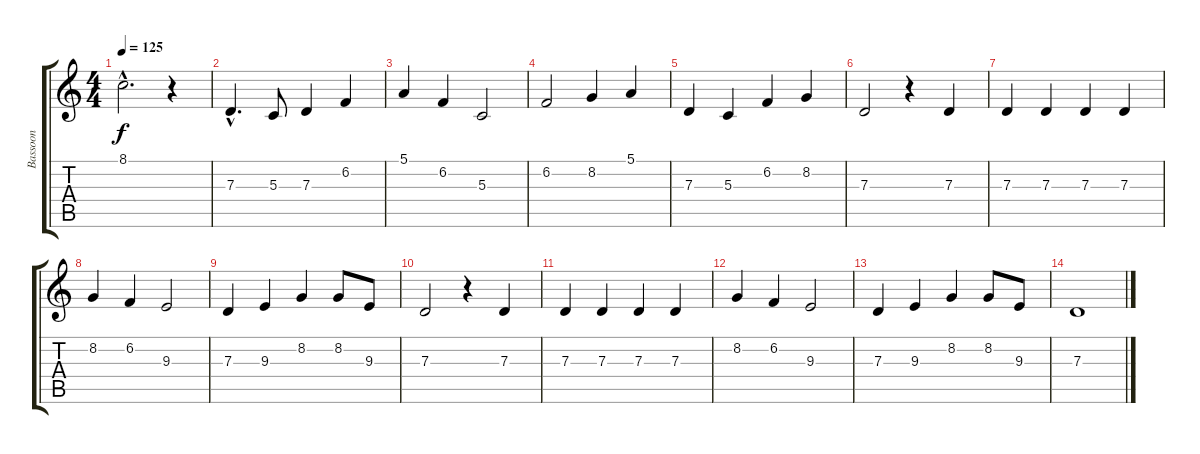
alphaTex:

\track ("Bassoon" "Bassoon") {instrument bassoon}
\staff {score tabs}
\tuning (E4 B3 G3 D3 A2 E2) {hide}
\ts (4 4)
\tempo 125
\clef g2
\ks c
8.1{hac}.2{d dy f} r.4 |
7.3{hac}.4{d} 5.3.8 7.3.4 6.2.4 |
5.1.4 6.2.4 5.3.2 |
6.2.2 8.2.4 5.1.4 |
7.3.4 5.3.4 6.2.4 8.2.4 |
7.3.2 r.4 7.3.4 |
7.3.4 7.3.4 7.3.4 7.3.4 |
8.2.4 6.2.4 9.3.2 |
7.3.4 9.3.4 8.2.4 8.2.8 9.3.8 |
7.3.2 r.4 7.3.4 |
7.3.4 7.3.4 7.3.4 7.3.4 |
8.2.4 6.2.4 9.3.2 |
7.3.4 9.3.4 8.2.4 8.2.8 9.3.8 |
7.3.1
